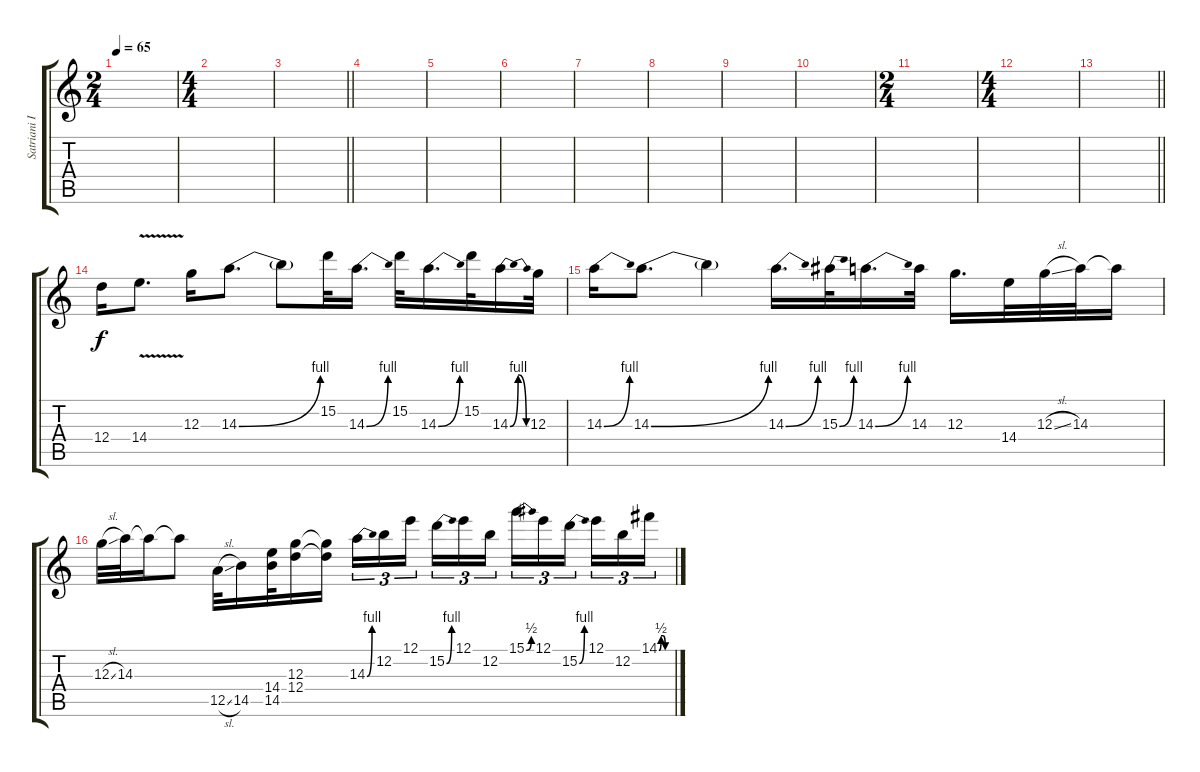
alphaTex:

\track ("Satriani In denver" "Satriani I") {instrument overdrivenguitar}
\staff {score tabs}
\tuning (E4 B3 G3 D3 A2 E2) {hide}
\ts (2 4)
\tempo 65
\clef g2
\ks c
|
\ts (4 4)
|
\barLineRight lightlight
|
|
|
|
|
|
|
|
\ts (2 4)
|
\ts (4 4)
|
\barLineRight lightlight
|
12.4.16 14.4{v}.8{d} 12.3.16 14.3{be (bend 0 0 60 4)}.8{d txt ""} 14.3{t}.8 15.2.32 14.3{be (bend 0 0 60 4)}.16{d} 15.2.32 14.3{be (bend 0 0 60 4)}.16{d} 15.2.32 14.3{be (bendrelease 0 0 10 4 20 4 60 0)}.16 12.3.32 |
14.3{be (bend 0 0 60 4)}.16 14.3{be (bend 0 0 60 4)}.8{d} 14.3{t}.4 14.3{be (bend 0 0 60 4)}.16{d} 15.3{be (bend 0 0 60 4)}.32 14.3{be (bend 0 0 60 4)}.16{d} 14.3.32 12.3.16{d} 14.4.32 12.3{sl}.32 14.3.32 14.3{t}.16 |
12.3{sl}.32 14.3.32 14.3{t}.16 14.3{t}.8 12.5{sl}.32 14.5.16 (14.4 14.5).32 (12.3 12.4).16 (12.3{t} 12.4{t}).16 14.3{be (bend 0 0 60 4)}.16{tu (3 2)} 12.2.16{tu (3 2)} 12.1.16{tu (3 2) beam splitsecondary} 15.2{be (bend 0 0 60 4)}.16{tu (3 2)} 12.1.16{tu (3 2)} 12.2.16{tu (3 2)} 15.1{be (bend 0 0 60 2)}.16{tu (3 2)} 12.1.16{tu (3 2)} 15.2{be (bend 0 0 60 4)}.16{tu (3 2) beam splitsecondary} 12.1.16{tu (3 2)} 12.2.16{tu (3 2)} 14.1{be (custom 0 0 10 2 20 2 30 0 60 0)}.16{tu (3 2)}
